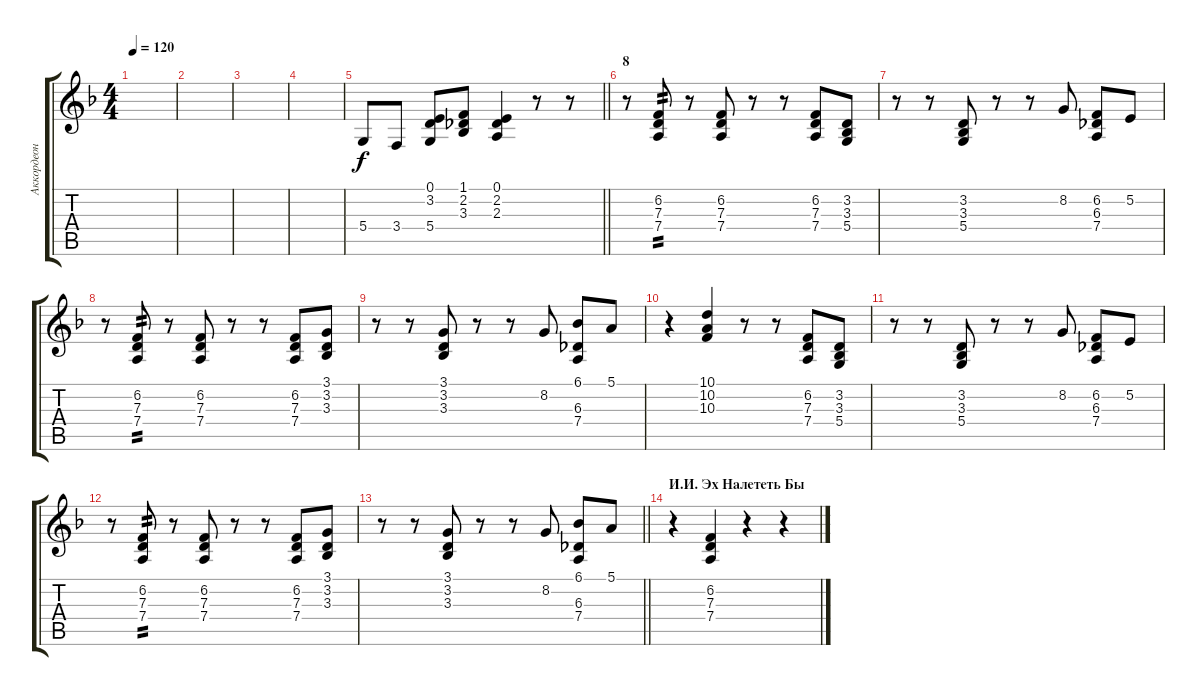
\track ("Аккордеон" "Аккордеон") {instrument tangoaccordion}
\staff {score tabs}
\tuning (E4 B3 G3 D3 A2 E2) {hide}
\ts (4 4)
\tempo 120
\clef g2
\ks dminor
|
|
|
|
\barLineRight lightlight
5.4.8 3.4.8 (0.1 3.2 5.4).8 (1.1 2.2 3.3).8 (0.1 2.2 2.3).4 r.8 r.8 |
\section ("" "8")
r.8 (6.2 7.3 7.4).8{tp 2} r.8 (6.2 7.3 7.4).8 r.8 r.8 (6.2 7.3 7.4).8 (3.2 3.3 5.4).8 |
r.8 r.8 (3.2 3.3 5.4).8 r.8 r.8 8.2.8 (6.2 6.3 7.4).8 5.2.8 |
r.8 (6.2 7.3 7.4).8{tp 2} r.8 (6.2 7.3 7.4).8 r.8 r.8 (6.2 7.3 7.4).8 (3.1 3.2 3.3).8 |
r.8 r.8 (3.1 3.2 3.3).8 r.8 r.8 8.2.8 (6.1 6.3 7.4).8 5.1.8 |
r.4 (10.1 10.2 10.3).4 r.8 r.8 (6.2 7.3 7.4).8 (3.2 3.3 5.4).8 |
r.8 r.8 (3.2 3.3 5.4).8 r.8 r.8 8.2.8 (6.2 6.3 7.4).8 5.2.8 |
r.8 (6.2 7.3 7.4).8{tp 2} r.8 (6.2 7.3 7.4).8 r.8 r.8 (6.2 7.3 7.4).8 (3.1 3.2 3.3).8 |
\barLineRight lightlight
r.8 r.8 (3.1 3.2 3.3).8 r.8 r.8 8.2.8 (6.1 6.3 7.4).8 5.1.8 |
\section ("" "И.И. Эх Налететь Бы")
r.4 (6.2 7.3 7.4).4 r.4 r.4
